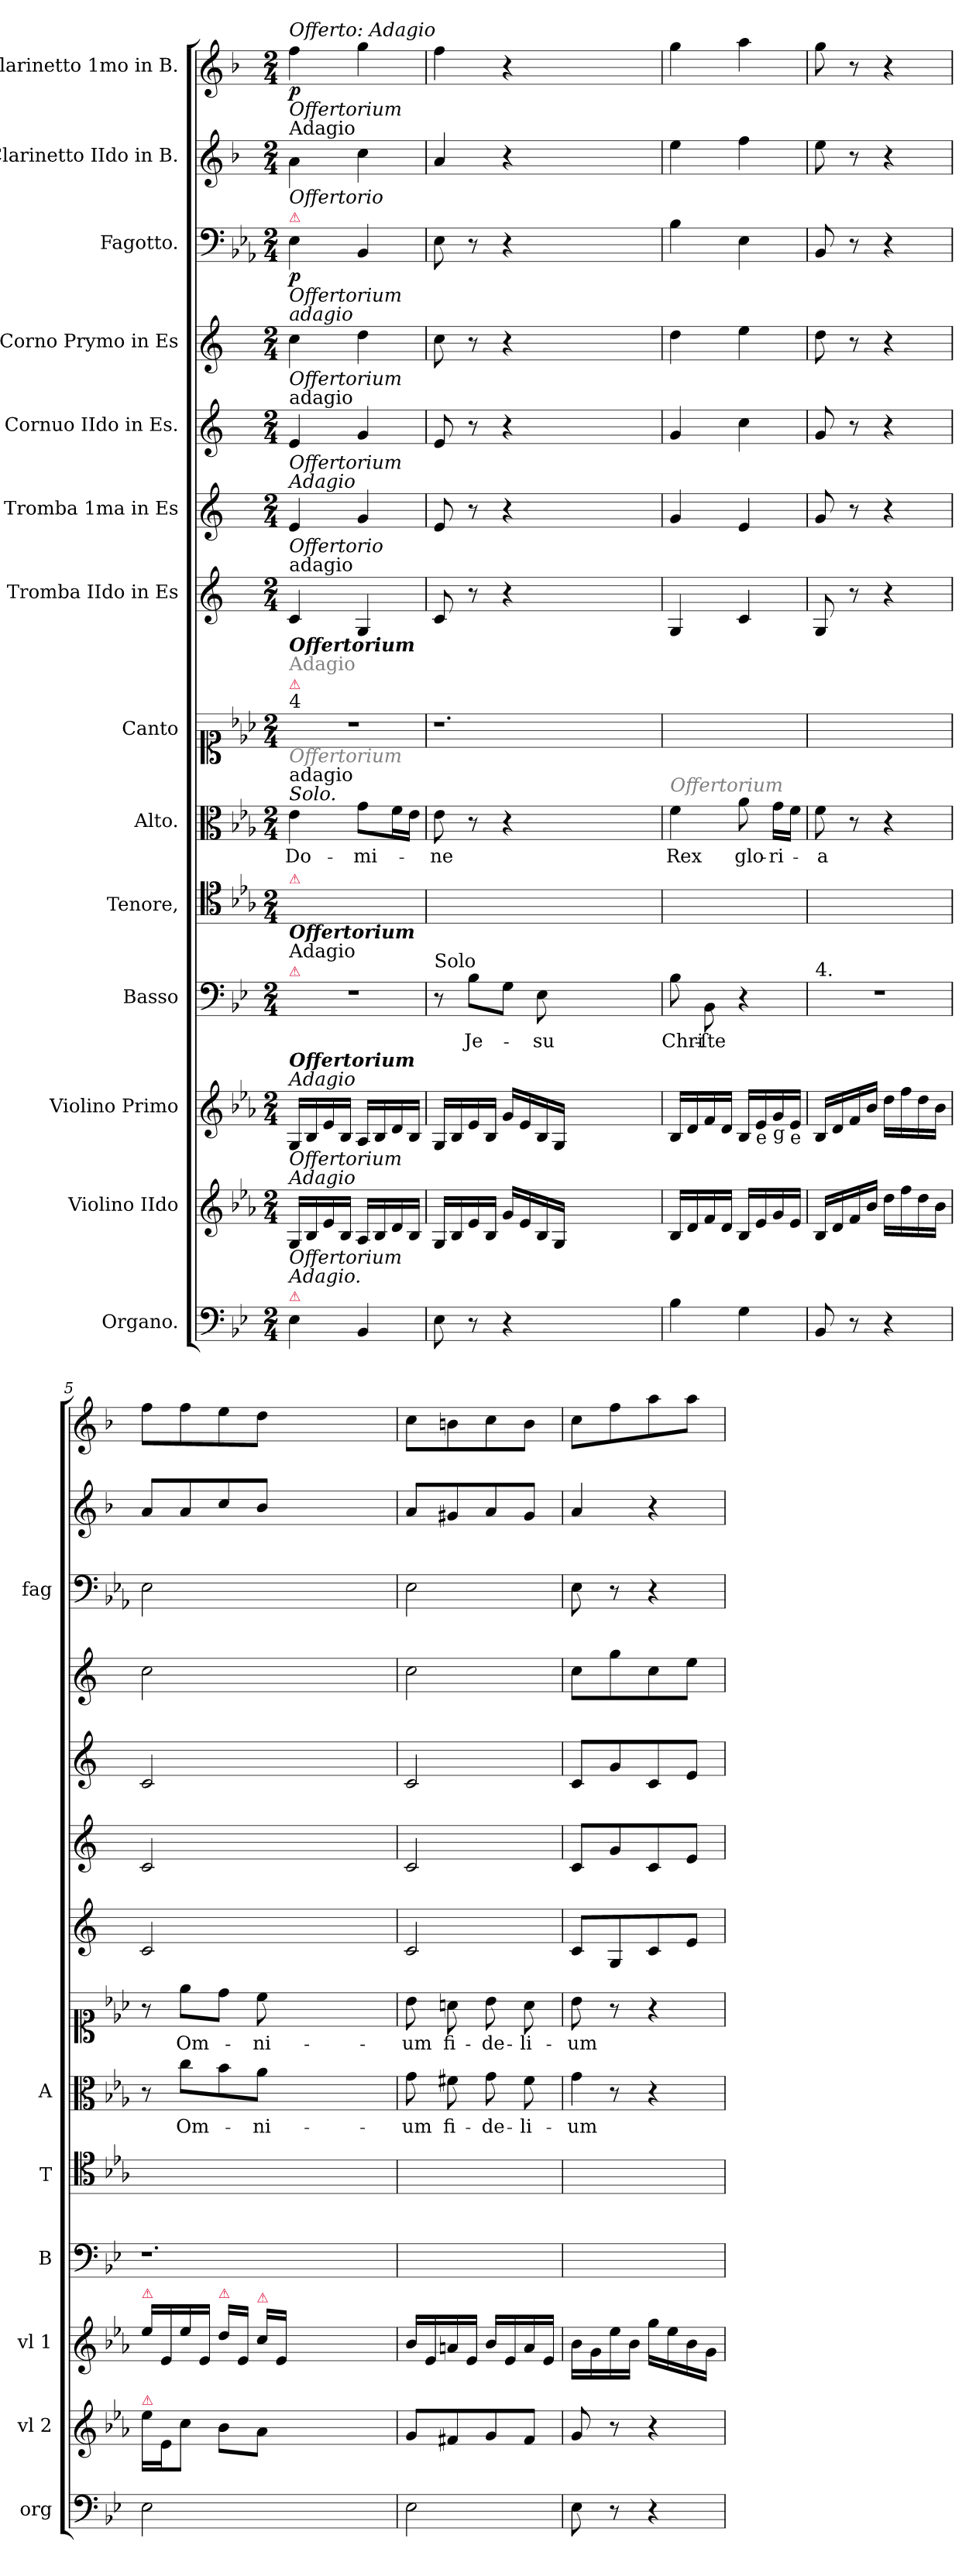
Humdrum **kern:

**kern	**kern	**kern	**dynam	**kern	**text	**kern	**kern	**text	**kern	**text	**kern	**kern	**kern	**kern	**kern	**dynam	**kern	**kern	**dynam
*part14	*part13	*part12	*part12	*part11	*part11	*part10	*part9	*part9	*part8	*part8	*part7	*part6	*part5	*part4	*part3	*part3	*part2	*part1	*part1
*staff14	*staff13	*staff12	*staff12	*staff11	*staff11	*staff10	*staff9	*staff9	*staff8	*staff8	*staff7	*staff6	*staff5	*staff4	*staff3	*staff3	*staff2	*staff1	*staff1
*I"Organo.	*I"Violino IIdo	*I"Violino Primo	*	*I"Basso	*	*I"Tenore,	*I"Alto.	*	*I"Canto	*	*I"Tromba IIdo in Es	*I"Tromba 1ma in Es	*I"Cornuo IIdo in Es.	*I"Corno Prymo in Es	*I"Fagotto.	*	*I"Clarinetto IIdo in B.	*I"Clarinetto 1mo in B.	*
*I'org	*I'vl 2	*I'vl 1	*	*I'B	*	*I'T	*I'A	*	*	*	*	*	*	*	*I'fag	*	*	*	*
*clefF4	*clefG2	*clefG2	*	*clefF4	*	*clefC4	*clefC3	*	*clefC1	*	*clefG2	*clefG2	*clefG2	*clefG2	*clefF4	*	*clefG2	*clefG2	*
*	*	*	*	*	*	*	*	*	*	*	*ITrd-2c-3	*ITrd-2c-3	*ITrd-2c-3	*ITrd-2c-3	*	*	*ITrd1c2	*ITrd1c2	*
*k[b-e-]	*k[b-e-a-]	*k[b-e-a-]	*	*k[b-e-]	*	*k[b-e-a-]	*k[b-e-a-]	*	*k[b-e-a-]	*	*k[b-e-a-]	*k[b-e-a-]	*k[b-e-a-]	*k[b-e-a-]	*k[b-e-a-]	*	*k[b-e-a-]	*k[b-e-a-]	*
*	*E-:	*E-:	*	*	*	*E-:	*E-:	*	*E-:	*	*E-:	*E-:	*E-:	*E-:	*E-:	*	*E-:	*E-:	*
*M2/4	*M2/4	*M2/4	*	*M2/4	*	*M2/4	*M2/4	*	*M2/4	*	*M2/4	*M2/4	*M2/4	*M2/4	*M2/4	*	*M2/4	*M2/4	*
=1	=1	=1	=1	=1	=1	=1	=1	=1	=1	=1	=1	=1	=1	=1	=1	=1	=1	=1	=1
!	!	!	!	!	!	!	!	!	!	!	!	!	!	!	!	!	!	!LO:TX:a:i:t=Offerto&colon; Adagio	!
!	!	!	!	!	!	!	!	!	!	!	!	!	!	!	!	!	!LO:TX:a:t=Adagio	!	!
!	!	!	!	!	!	!	!	!	!	!	!	!	!	!	!	!	!LO:TX:a:i:t=Offertorium	!	!
!	!	!	!	!	!	!	!	!	!	!	!	!	!	!	!LO:TX:a:color=crimson:t=⚠	!	!	!	!
!	!	!	!	!	!	!	!	!	!	!	!	!	!	!	!LO:TX:a:i:t=Offertorio	!	!	!	!
!	!	!	!	!	!	!	!	!	!	!	!	!	!	!LO:TX:a:i:t=adagio	!	!	!	!	!
!	!	!	!	!	!	!	!	!	!	!	!	!	!	!LO:TX:a:i:t=Offertorium	!	!	!	!	!
!	!	!	!	!	!	!	!	!	!	!	!	!	!LO:TX:a:t=adagio	!	!	!	!	!	!
!	!	!	!	!	!	!	!	!	!	!	!	!	!LO:TX:a:i:t=Offertorium	!	!	!	!	!	!
!	!	!	!	!	!	!	!	!	!	!	!	!LO:TX:a:i:t=Adagio	!	!	!	!	!	!	!
!	!	!	!	!	!	!	!	!	!	!	!	!LO:TX:a:i:t=Offertorium	!	!	!	!	!	!	!
!	!	!	!	!	!	!	!	!	!	!	!LO:TX:a:t=adagio	!	!	!	!	!	!	!	!
!	!	!	!	!	!	!	!	!	!	!	!LO:TX:a:i:t=Offertorio	!	!	!	!	!	!	!	!
!	!	!	!	!	!	!	!	!	!LO:TX:a:t=4	!	!	!	!	!	!	!	!	!	!
!	!	!	!	!	!	!	!	!	!LO:TX:a:color=crimson:t=⚠	!	!	!	!	!	!	!	!	!	!
!	!	!	!	!	!	!	!	!	!LO:TX:a:color=grey:t=Adagio	!	!	!	!	!	!	!	!	!	!
!	!	!	!	!	!	!	!	!	!LO:TX:a:Bi:t=Offertorium	!	!	!	!	!	!	!	!	!	!
!	!	!	!	!	!	!	!LO:TX:a:i:t=Solo.	!	!	!	!	!	!	!	!	!	!	!	!
!	!	!	!	!	!	!	!LO:TX:a:t=adagio	!	!	!	!	!	!	!	!	!	!	!	!
!	!	!	!	!	!	!	!LO:TX:a:i:color=grey:t=Offertorium	!	!	!	!	!	!	!	!	!	!	!	!
!	!	!	!	!	!	!LO:TX:a:color=crimson:t=⚠	!	!	!	!	!	!	!	!	!	!	!	!	!
!	!	!	!	!LO:TX:a:color=crimson:t=⚠	!	!	!	!	!	!	!	!	!	!	!	!	!	!	!
!	!	!	!	!LO:TX:a:t=Adagio	!	!	!	!	!	!	!	!	!	!	!	!	!	!	!
!	!	!	!	!LO:TX:a:Bi:t=Offertorium	!	!	!	!	!	!	!	!	!	!	!	!	!	!	!
!	!	!LO:TX:a:i:t=Adagio	!	!	!	!	!	!	!	!	!	!	!	!	!	!	!	!	!
!	!	!LO:TX:a:Bi:t=Offertorium	!	!	!	!	!	!	!	!	!	!	!	!	!	!	!	!	!
!	!LO:TX:a:i:t=Adagio	!	!	!	!	!	!	!	!	!	!	!	!	!	!	!	!	!	!
!	!LO:TX:a:i:t=Offertorium	!	!	!	!	!	!	!	!	!	!	!	!	!	!	!	!	!	!
!LO:TX:a:color=crimson:t=⚠	!	!	!	!	!	!	!	!	!	!	!	!	!	!	!	!	!	!	!
!LO:TX:a:i:t=Adagio.	!	!	!	!	!	!	!	!	!	!	!	!	!	!	!	!	!	!	!
!LO:TX:a:i:t=Offertorium	!	!	!	!	!	!	!	!	!	!	!	!	!	!	!	!	!	!	!
!	!	!	!LO:DY:b:rj	!	!	!	!	!	!	!	!	!	!	!	!	!	!	!	!
4E-\	16G/LL	16G/LL	pio	2r	.	2ryy	4e-\	Do-	2r	.	4e-/	4g/	4g/	4ee-\	4E-\	p	4g\	4ee-\	p
.	16B-/	16B-/	.	.	.	.	.	.	.	.	.	.	.	.	.	.	.	.	.
.	16e-/	16e-/	.	.	.	.	.	.	.	.	.	.	.	.	.	.	.	.	.
.	16B-/JJ	16B-/JJ	.	.	.	.	.	.	.	.	.	.	.	.	.	.	.	.	.
4BB-/	16A-/LL	16A-/LL	.	.	.	.	8g\L	-mi-	.	.	4B-/	4b-/	4b-/	4ff\	4BB-/	.	4b-\	4ff\	.
.	16B-/	16B-/	.	.	.	.	.	.	.	.	.	.	.	.	.	.	.	.	.
.	16d/	16d/	.	.	.	.	16f\L	.	.	.	.	.	.	.	.	.	.	.	.
.	16B-/JJ	16B-/JJ	.	.	.	.	16e-\JJ	.	.	.	.	.	.	.	.	.	.	.	.
=2	=2	=2	=2	=2	=2	=2	=2	=2	=2	=2	=2	=2	=2	=2	=2	=2	=2	=2	=2
!	!	!	!	!LO:TX:a:t=Solo	!	!	!	!	!	!	!	!	!	!	!	!	!	!	!
8E-\	16G/LL	16G/LL	.	8r	.	2ryy	8e-\	-ne	1.r	.	8e-/	8g/	8g/	8ee-\	8E-\	.	4g/	4ee-\	.
.	16B-/	16B-/	.	.	.	.	.	.	.	.	.	.	.	.	.	.	.	.	.
8r	16e-/	16e-/	.	8B-\L	Je-	.	8r	.	.	.	8r	8r	8r	8r	8r	.	.	.	.
.	16B-/JJ	16B-/JJ	.	.	.	.	.	.	.	.	.	.	.	.	.	.	.	.	.
4r	16g/LL	16g/LL	.	8G\J	.	.	4r	.	.	.	4r	4r	4r	4r	4r	.	4r	4r	.
.	16e-/	16e-/	.	.	.	.	.	.	.	.	.	.	.	.	.	.	.	.	.
.	16B-/	16B-/	.	8E-\	-su	.	.	.	.	.	.	.	.	.	.	.	.	.	.
.	16G/JJ	16G/JJ	.	.	.	.	.	.	.	.	.	.	.	.	.	.	.	.	.
1ryy	1ryy	1ryy	.	1ryy	.	1ryy	1ryy	.	.	.	1ryy	1ryy	1ryy	1ryy	1ryy	.	1ryy	1ryy	.
=3	=3	=3	=3	=3	=3	=3	=3	=3	=3	=3	=3	=3	=3	=3	=3	=3	=3	=3	=3
!	!	!	!	!	!	!	!LO:TX:a:i:color=grey:t=Offertorium	!	!	!	!	!	!	!	!	!	!	!	!
4B-\	16B-/LL	16B-/LL	.	8B-\	Chri-	2ryy	4f\	Rex	2ryy	.	4B-/	4b-/	4b-/	4ff\	4B-\	.	4dd\	4ff\	.
.	16d/	16d/	.	.	.	.	.	.	.	.	.	.	.	.	.	.	.	.	.
.	16f/	16f/	.	8BB-\	-ſte	.	.	.	.	.	.	.	.	.	.	.	.	.	.
.	16d/JJ	16d/JJ	.	.	.	.	.	.	.	.	.	.	.	.	.	.	.	.	.
4G\	16B-/LL	16B-/LL	.	4r	.	.	8a-\	glo-	.	.	4e-/	4g/	4ee-\	4gg\	4E-\	.	4ee-\	4gg\	.
!	!	!LO:TX:b:t=e	!	!	!	!	!	!	!	!	!	!	!	!	!	!	!	!	!
.	16e-/	16e-/	.	.	.	.	.	.	.	.	.	.	.	.	.	.	.	.	.
!	!	!LO:TX:b:t=g	!	!	!	!	!	!	!	!	!	!	!	!	!	!	!	!	!
.	16g/	16g/	.	.	.	.	16g\LL	-ri-	.	.	.	.	.	.	.	.	.	.	.
!	!	!LO:TX:b:t=e	!	!	!	!	!	!	!	!	!	!	!	!	!	!	!	!	!
.	16e-/JJ	16e-/JJ	.	.	.	.	16f\JJ	.	.	.	.	.	.	.	.	.	.	.	.
=4	=4	=4	=4	=4	=4	=4	=4	=4	=4	=4	=4	=4	=4	=4	=4	=4	=4	=4	=4
!	!	!	!	!LO:TX:a:t=4.	!	!	!	!	!	!	!	!	!	!	!	!	!	!	!
8BB-/	16B-/LL	16B-/LL	.	2r	.	2ryy	8f\	a	2ryy	.	8B-/	8b-/	8b-/	8ff\	8BB-/	.	8dd\	8ff\	.
.	16d/	16d/	.	.	.	.	.	.	.	.	.	.	.	.	.	.	.	.	.
8r	16f/	16f/	.	.	.	.	8r	.	.	.	8r	8r	8r	8r	8r	.	8r	8r	.
.	16b-/JJ	16b-/JJ	.	.	.	.	.	.	.	.	.	.	.	.	.	.	.	.	.
4r	16dd\LL	16dd\LL	.	.	.	.	4r	.	.	.	4r	4r	4r	4r	4r	.	4r	4r	.
.	16ff\	16ff\	.	.	.	.	.	.	.	.	.	.	.	.	.	.	.	.	.
.	16dd\	16dd\	.	.	.	.	.	.	.	.	.	.	.	.	.	.	.	.	.
.	16b-\JJ	16b-\JJ	.	.	.	.	.	.	.	.	.	.	.	.	.	.	.	.	.
=5	=5	=5	=5	=5	=5	=5	=5	=5	=5	=5	=5	=5	=5	=5	=5	=5	=5	=5	=5
!	!	!LO:TX:a:color=crimson:t=⚠	!	!	!	!	!	!	!	!	!	!	!	!	!	!	!	!	!
!	!LO:TX:a:color=crimson:t=⚠	!	!	!	!	!	!	!	!	!	!	!	!	!	!	!	!	!	!
2E-\	16ee-\LL	16ee-\LL	.	1.r	.	2ryy	8r	.	8r	.	2e-/	2e-/	2e-/	2ee-\	2E-\	.	8g/L	8ee-\L	.
.	16e-/J	16e-/	.	.	.	.	.	.	.	.	.	.	.	.	.	.	.	.	.
.	8cc\J	16ee-\	.	.	.	.	8cc\L	Om-	8ee-\L	Om-	.	.	.	.	.	.	8g/	8ee-\	.
.	.	16e-/JJ	.	.	.	.	.	.	.	.	.	.	.	.	.	.	.	.	.
!	!	!LO:TX:a:color=crimson:t=⚠	!	!	!	!	!	!	!	!	!	!	!	!	!	!	!	!	!
.	8b-\L	16dd\LL	.	.	.	.	8b-\	.	8dd\J	.	.	.	.	.	.	.	8b-/	8dd\	.
.	.	16e-/JJ	.	.	.	.	.	.	.	.	.	.	.	.	.	.	.	.	.
!	!	!LO:TX:a:color=crimson:t=⚠	!	!	!	!	!	!	!	!	!	!	!	!	!	!	!	!	!
.	8a-\J	16cc\LL	.	.	.	.	8a-\J	-ni-	8cc\	-ni-	.	.	.	.	.	.	8a-/J	8cc\J	.
.	.	16e-/JJ	.	.	.	.	.	.	.	.	.	.	.	.	.	.	.	.	.
1ryy	1ryy	1ryy	.	.	.	1ryy	1ryy	.	1ryy	.	1ryy	1ryy	1ryy	1ryy	1ryy	.	1ryy	1ryy	.
=6	=6	=6	=6	=6	=6	=6	=6	=6	=6	=6	=6	=6	=6	=6	=6	=6	=6	=6	=6
2E-\	8g/L	16b-/LL	.	2ryy	.	2ryy	8g\	-um	8b-\	-um	2e-/	2e-/	2e-/	2ee-\	2E-\	.	8g/L	8b-\L	.
.	.	16e-/	.	.	.	.	.	.	.	.	.	.	.	.	.	.	.	.	.
.	8f#X/	16an/	.	.	.	.	8f#X\	fi-	8an\	fi-	.	.	.	.	.	.	8f#X/	8an\	.
.	.	16e-/JJ	.	.	.	.	.	.	.	.	.	.	.	.	.	.	.	.	.
.	8g/	16b-/LL	.	.	.	.	8g\	-de-	8b-\	-de-	.	.	.	.	.	.	8g/	8b-\	.
.	.	16e-/	.	.	.	.	.	.	.	.	.	.	.	.	.	.	.	.	.
.	8f#/J	16a/	.	.	.	.	8f#\	-li-	8a\	-li-	.	.	.	.	.	.	8f#/J	8a\J	.
.	.	16e-/JJ	.	.	.	.	.	.	.	.	.	.	.	.	.	.	.	.	.
=7	=7	=7	=7	=7	=7	=7	=7	=7	=7	=7	=7	=7	=7	=7	=7	=7	=7	=7	=7
!	!	!	!	!	!	!	!LO:N:vis=4	!	!	!	!	!	!	!	!	!	!	!	!
8E-\	8g/	16b-\LL	.	2ryy	.	2ryy	8g\	-um	8b-\	-um	8e-/L	8e-/L	8e-/L	8ee-\L	8E-\	.	4g/	8b-\L	.
.	.	16g\	.	.	.	.	.	.	.	.	.	.	.	.	.	.	.	.	.
8r	8r	16ee-\	.	.	.	.	8r	.	8r	.	8B-/	8b-/	8b-/	8bb-\	8r	.	.	8ee-\	.
.	.	16b-\JJ	.	.	.	.	.	.	.	.	.	.	.	.	.	.	.	.	.
4r	4r	16gg\LL	.	.	.	.	4r	.	4r	.	8e-/	8e-/	8e-/	8ee-\	4r	.	4r	8gg\	.
.	.	16ee-\	.	.	.	.	.	.	.	.	.	.	.	.	.	.	.	.	.
.	.	16b-\	.	.	.	.	.	.	.	.	8g/J	8g/J	8g/J	8gg\J	.	.	.	8gg\J	.
.	.	16g\JJ	.	.	.	.	.	.	.	.	.	.	.	.	.	.	.	.	.
=	=	=	=	=	=	=	=	=	=	=	=	=	=	=	=	=	=	=	=
*-	*-	*-	*-	*-	*-	*-	*-	*-	*-	*-	*-	*-	*-	*-	*-	*-	*-	*-	*-
